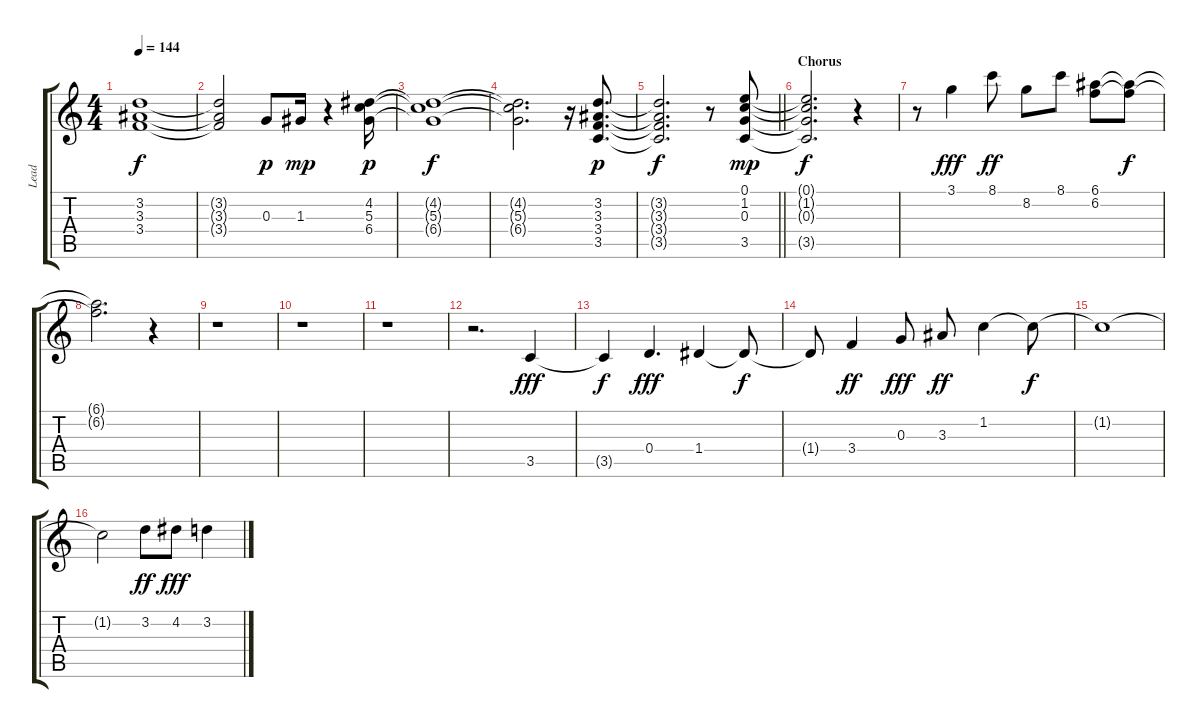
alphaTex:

\track ("Lead" "Lead") {instrument electricguitarjazz}
\staff {score tabs}
\tuning (E4 B3 G3 D3 A2 E2) {hide}
\ts (4 4)
\tempo 144
\clef g2
\ks c
(3.2{t} 3.3{t} 3.4{t}).1{dy f} |
(3.2{t} 3.3{t} 3.4{t}).2 0.3.8{dy p} 1.3.16{dy mp} r.4 (4.2 5.3 6.4).16{dy p} |
(4.2{t} 5.3{t} 6.4{t}).1{dy f} |
(4.2{t} 5.3{t} 6.4{t}).2{d} r.16 (3.2 3.3 3.4 3.5).8{d dy p} |
\barLineRight lightlight
(3.2{t} 3.3{t} 3.4{t} 3.5{t}).2{d dy f} r.8 (0.1 1.2 0.3 3.5).8{dy mp} |
\section ("" "Chorus")
(0.1{t} 1.2{t} 0.3{t} 3.5{t}).2{d dy f} r.4 |
r.8 3.1.4{dy fff} 8.1.8{dy ff} 8.2.8 8.1.8 (6.1 6.2).8 (6.1{t} 6.2{t}).8{dy f} |
(6.1{t} 6.2{t}).2{d} r.4 |
r.1 |
r.1 |
r.1 |
r.2{d} 3.5.4{dy fff} |
3.5{t}.4{dy f} 0.4.4{d dy fff} 1.4.4 1.4{t}.8{dy f} |
1.4{t}.8 3.4.4{dy ff} 0.3.8{dy fff} 3.3.8{dy ff} 1.2.4 1.2{t}.8{dy f} |
1.2{t}.1 |
1.2{t}.2 3.2.8{dy ff} 4.2.8{dy fff} 3.2.4
